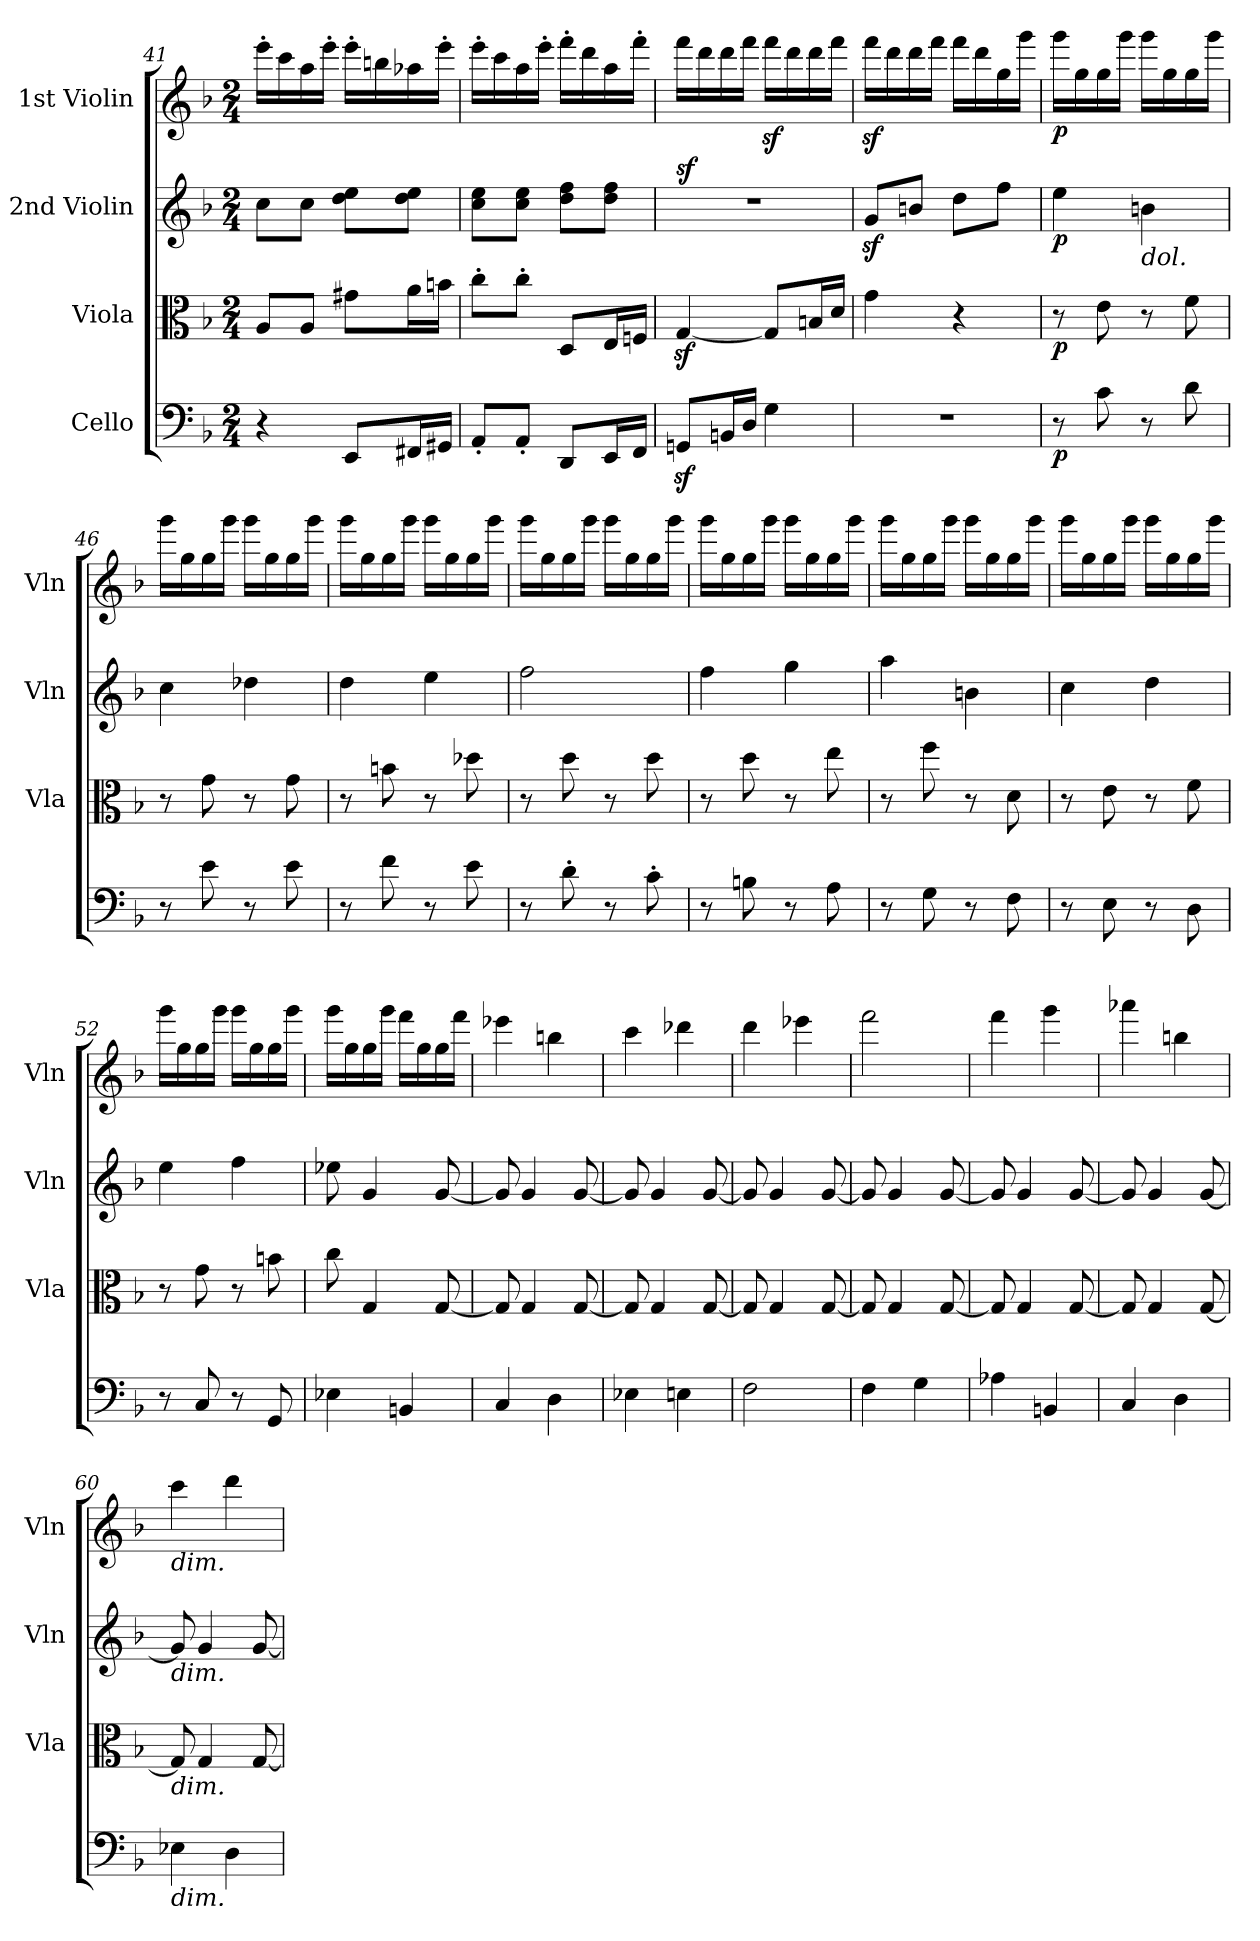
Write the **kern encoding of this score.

**kern	**dynam	**kern	**dynam	**kern	**dynam	**kern	**dynam
*part4	*part4	*part3	*part3	*part2	*part2	*part1	*part1
*staff4	*staff4	*staff3	*staff3	*staff2	*staff2	*staff1	*staff1
*I"Cello	*	*I"Viola	*	*I"2nd Violin	*	*I"1st Violin	*
*	*	*I'Vla	*	*I'Vln	*	*I'Vln	*
!!LO:LB:g=z
*clefF4	*	*clefC3	*	*clefG2	*	*clefG2	*
*k[b-]	*	*k[b-]	*	*k[b-]	*	*k[b-]	*
*F:	*	*F:	*	*F:	*	*F:	*
*M2/4	*	*M2/4	*	*M2/4	*	*M2/4	*
=41	=41	=41	=41	=41	=41	=41	=41
4r	.	8A/L	.	8cc\L	.	16eee'\LL	.
.	.	.	.	.	.	16ccc\	.
.	.	8A/J	.	8cc\J	.	16aa\	.
.	.	.	.	.	.	16eee'\JJ	.
8EE/L	.	8g#X\L	.	8dd\ 8ee\L	.	16eee'\LL	.
.	.	.	.	.	.	16bbn\	.
16FF#X/L	.	16a\L	.	8dd\ 8ee\J	.	16aa-X\	.
16GG#X/JJ	.	16bn\JJ	.	.	.	16eee'\JJ	.
=42	=42	=42	=42	=42	=42	=42	=42
8AA'/L	.	8cc'\L	.	8cc\ 8ee\L	.	16eee'\LL	.
.	.	.	.	.	.	16ccc\	.
8AA'/J	.	8cc'\J	.	8cc\ 8ee\J	.	16aa\	.
.	.	.	.	.	.	16eee'\JJ	.
8DD/L	.	8D/L	.	8dd\ 8ff\L	.	16fff'\LL	.
.	.	.	.	.	.	16ddd\	.
16EE/L	.	16E/L	.	8dd\ 8ff\J	.	16aa\	.
16FF/JJ	.	16Fn/JJ	.	.	.	16fff'\JJ	.
=43	=43	=43	=43	=43	=43	=43	=43
!	!	!	!	!	!LO:DY:a	!	!
8GGnz</L	.	[4Gz</	.	2r	sf	16fff\LL	.
.	.	.	.	.	.	16ddd\	.
16BBn/L	.	.	.	.	.	16ddd\	.
16D/JJ	.	.	.	.	.	16fff\JJ	.
4G\	.	8G/L]	.	.	.	16fffz<\LL	.
.	.	.	.	.	.	16ddd\	.
.	.	16Bn/L	.	.	.	16ddd\	.
.	.	16d/JJ	.	.	.	16fff\JJ	.
=44	=44	=44	=44	=44	=44	=44	=44
2r	.	4g\	.	8gz</L	.	16fffz<\LL	.
.	.	.	.	.	.	16ddd\	.
.	.	.	.	8bn/J	.	16ddd\	.
.	.	.	.	.	.	16fff\JJ	.
.	.	4r	.	8dd\L	.	16fff\LL	.
.	.	.	.	.	.	16ddd\	.
.	.	.	.	8ff\J	.	16gg\	.
.	.	.	.	.	.	16ggg\JJ	.
!!LO:LB:g=z
=45	=45	=45	=45	=45	=45	=45	=45
!	!LO:DY:b	!	!LO:DY:b	!	!LO:DY:b	!	!LO:DY:b
8r	p	8r	p	4ee\	p	16ggg\LL	p
.	.	.	.	.	.	16gg\	.
8c\	.	8e\	.	.	.	16gg\	.
.	.	.	.	.	.	16ggg\JJ	.
!	!	!	!	!LO:TX:b:i:t=dol.	!	!	!
8r	.	8r	.	4bn\	.	16ggg\LL	.
.	.	.	.	.	.	16gg\	.
8d\	.	8f\	.	.	.	16gg\	.
.	.	.	.	.	.	16ggg\JJ	.
=46	=46	=46	=46	=46	=46	=46	=46
8r	.	8r	.	4cc\	.	16ggg\LL	.
.	.	.	.	.	.	16gg\	.
8e\	.	8g\	.	.	.	16gg\	.
.	.	.	.	.	.	16ggg\JJ	.
8r	.	8r	.	4dd-X\	.	16ggg\LL	.
.	.	.	.	.	.	16gg\	.
8e\	.	8g\	.	.	.	16gg\	.
.	.	.	.	.	.	16ggg\JJ	.
=47	=47	=47	=47	=47	=47	=47	=47
8r	.	8r	.	4dd\	.	16ggg\LL	.
.	.	.	.	.	.	16gg\	.
8f\	.	8bn\	.	.	.	16gg\	.
.	.	.	.	.	.	16ggg\JJ	.
8r	.	8r	.	4ee\	.	16ggg\LL	.
.	.	.	.	.	.	16gg\	.
8e\	.	8dd-X\	.	.	.	16gg\	.
.	.	.	.	.	.	16ggg\JJ	.
!!LO:PB:g=z
=48	=48	=48	=48	=48	=48	=48	=48
8r	.	8r	.	2ff\	.	16ggg\LL	.
.	.	.	.	.	.	16gg\	.
8d'\	.	8dd\	.	.	.	16gg\	.
.	.	.	.	.	.	16ggg\JJ	.
8r	.	8r	.	.	.	16ggg\LL	.
.	.	.	.	.	.	16gg\	.
8c'\	.	8dd\	.	.	.	16gg\	.
.	.	.	.	.	.	16ggg\JJ	.
=49	=49	=49	=49	=49	=49	=49	=49
8r	.	8r	.	4ff\	.	16ggg\LL	.
.	.	.	.	.	.	16gg\	.
8Bn\	.	8dd\	.	.	.	16gg\	.
.	.	.	.	.	.	16ggg\JJ	.
8r	.	8r	.	4gg\	.	16ggg\LL	.
.	.	.	.	.	.	16gg\	.
8A\	.	8ee\	.	.	.	16gg\	.
.	.	.	.	.	.	16ggg\JJ	.
=50	=50	=50	=50	=50	=50	=50	=50
8r	.	8r	.	4aa\	.	16ggg\LL	.
.	.	.	.	.	.	16gg\	.
8G\	.	8ff\	.	.	.	16gg\	.
.	.	.	.	.	.	16ggg\JJ	.
8r	.	8r	.	4bn\	.	16ggg\LL	.
.	.	.	.	.	.	16gg\	.
8F\	.	8d\	.	.	.	16gg\	.
.	.	.	.	.	.	16ggg\JJ	.
=51	=51	=51	=51	=51	=51	=51	=51
8r	.	8r	.	4cc\	.	16ggg\LL	.
.	.	.	.	.	.	16gg\	.
8E\	.	8e\	.	.	.	16gg\	.
.	.	.	.	.	.	16ggg\JJ	.
8r	.	8r	.	4dd\	.	16ggg\LL	.
.	.	.	.	.	.	16gg\	.
8D\	.	8f\	.	.	.	16gg\	.
.	.	.	.	.	.	16ggg\JJ	.
=52	=52	=52	=52	=52	=52	=52	=52
8r	.	8r	.	4ee\	.	16ggg\LL	.
.	.	.	.	.	.	16gg\	.
8C/	.	8g\	.	.	.	16gg\	.
.	.	.	.	.	.	16ggg\JJ	.
8r	.	8r	.	4ff\	.	16ggg\LL	.
.	.	.	.	.	.	16gg\	.
8GG/	.	8bn\	.	.	.	16gg\	.
.	.	.	.	.	.	16ggg\JJ	.
!!LO:LB:g=z
=53	=53	=53	=53	=53	=53	=53	=53
4E-X\	.	8cc\	.	8ee-X\	.	16ggg\LL	.
.	.	.	.	.	.	16gg\	.
.	.	4G/	.	4g/	.	16gg\	.
.	.	.	.	.	.	16ggg\JJ	.
4BBn/	.	.	.	.	.	16fff\LL	.
.	.	.	.	.	.	16gg\	.
.	.	[8G/	.	[8g/	.	16gg\	.
.	.	.	.	.	.	16fff\JJ	.
=54	=54	=54	=54	=54	=54	=54	=54
4C/	.	8G/]	.	8g/]	.	4eee-X\	.
.	.	4G/	.	4g/	.	.	.
4D\	.	.	.	.	.	4bbn\	.
.	.	[8G/	.	[8g/	.	.	.
=55	=55	=55	=55	=55	=55	=55	=55
4E-X\	.	8G/]	.	8g/]	.	4ccc\	.
.	.	4G/	.	4g/	.	.	.
4En\	.	.	.	.	.	4ddd-X\	.
.	.	[8G/	.	[8g/	.	.	.
=56	=56	=56	=56	=56	=56	=56	=56
2F\	.	8G/]	.	8g/]	.	4ddd\	.
.	.	4G/	.	4g/	.	.	.
.	.	.	.	.	.	4eee-X\	.
.	.	[8G/	.	[8g/	.	.	.
!!LO:PB:g=z
=57	=57	=57	=57	=57	=57	=57	=57
4F\	.	8G/]	.	8g/]	.	2fff\	.
.	.	4G/	.	4g/	.	.	.
4G\	.	.	.	.	.	.	.
.	.	[8G/	.	[8g/	.	.	.
=58	=58	=58	=58	=58	=58	=58	=58
4A-X\	.	8G/]	.	8g/]	.	4fff\	.
.	.	4G/	.	4g/	.	.	.
4BBn/	.	.	.	.	.	4ggg\	.
.	.	[8G/	.	[8g/	.	.	.
=59	=59	=59	=59	=59	=59	=59	=59
4C/	.	8G/]	.	8g/]	.	4aaa-X\	.
.	.	4G/	.	4g/	.	.	.
4D\	.	.	.	.	.	4bbn\	.
.	.	[8G/	.	[8g/	.	.	.
=60	=60	=60	=60	=60	=60	=60	=60
!	!	!	!	!	!	!LO:TX:b:i:t=dim.	!
!	!	!	!	!LO:TX:b:i:t=dim.	!	!	!
!	!	!LO:TX:b:i:t=dim.	!	!	!	!	!
!LO:TX:b:i:t=dim.	!	!	!	!	!	!	!
4E-X\	.	8G/]	.	8g/]	.	4ccc\	.
.	.	4G/	.	4g/	.	.	.
4D\	.	.	.	.	.	4ddd\	.
.	.	[8G/	.	[8g/	.	.	.
=	=	=	=	=	=	=	=
*-	*-	*-	*-	*-	*-	*-	*-
